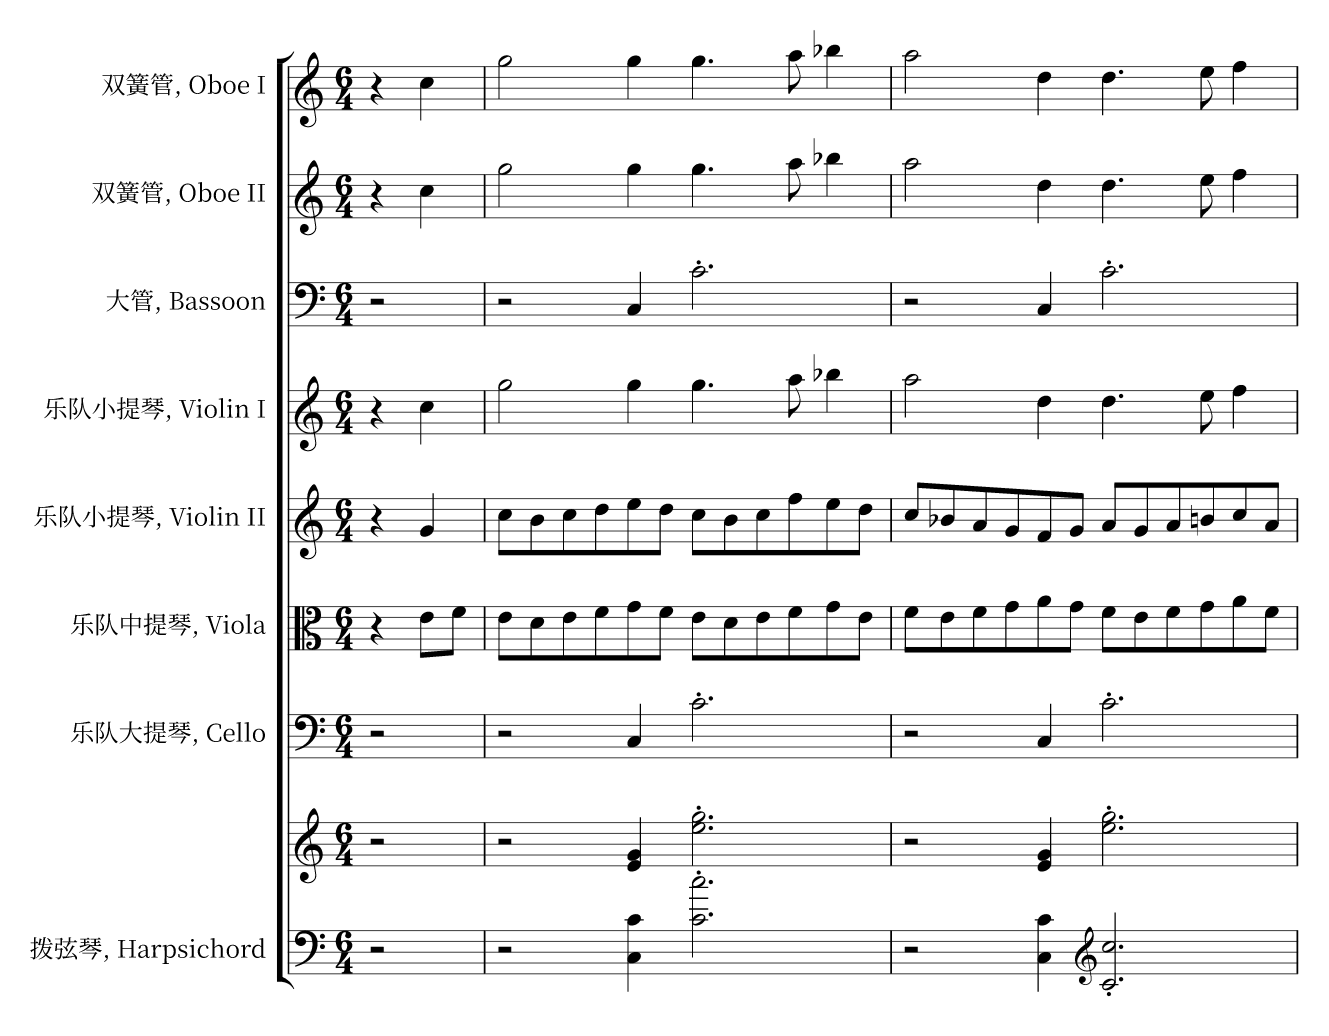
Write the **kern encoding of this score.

**kern	**kern	**kern	**kern	**kern	**kern	**kern	**kern	**kern
*part8	*part8	*part7	*part6	*part5	*part4	*part3	*part2	*part1
*staff9	*staff8	*staff7	*staff6	*staff5	*staff4	*staff3	*staff2	*staff1
*I"拨弦琴, Harpsichord	*	*I"乐队大提琴, Cello	*I"乐队中提琴, Viola	*I"乐队小提琴, Violin II	*I"乐队小提琴, Violin I	*I"大管, Bassoon	*I"双簧管, Oboe II	*I"双簧管, Oboe I
*I'Hch.	*	*	*	*	*	*I'Bsn.	*I'Ob.	*I'Ob.
*clefF4	*clefG2	*clefF4	*clefC3	*clefG2	*clefG2	*clefF4	*clefG2	*clefG2
*k[]	*k[]	*k[]	*k[]	*k[]	*k[]	*k[]	*k[]	*k[]
*M6/4	*M6/4	*M6/4	*M6/4	*M6/4	*M6/4	*M6/4	*M6/4	*M6/4
*MM176	*MM176	*MM176	*MM176	*MM176	*MM176	*MM176	*MM176	*MM176
=	=	=	=	=	=	=	=	=
2r	2r	2r	4r	4r	4r	2r	4r	4r
.	.	.	8e\L	4g/	4cc\	.	4cc\	4cc\
.	.	.	8f\J	.	.	.	.	.
=1	=1	=1	=1	=1	=1	=1	=1	=1
2r	2r	2r	8e\L	8cc\L	2gg\	2r	2gg\	2gg\
.	.	.	8d\	8b\	.	.	.	.
.	.	.	8e\	8cc\	.	.	.	.
.	.	.	8f\	8dd\	.	.	.	.
4C\ 4c\	4e/ 4g/	4C/	8g\	8ee\	4gg\	4C/	4gg\	4gg\
.	.	.	8f\J	8dd\J	.	.	.	.
2.c\' 2.cc\'	2.ee\' 2.gg\'	2.c'\	8e\L	8cc\L	4.gg\	2.c'\	4.gg\	4.gg\
.	.	.	8d\	8b\	.	.	.	.
.	.	.	8e\	8cc\	.	.	.	.
.	.	.	8f\	8ff\	8aa\	.	8aa\	8aa\
.	.	.	8g\	8ee\	4bb-X\	.	4bb-X\	4bb-X\
.	.	.	8e\J	8dd\J	.	.	.	.
=2	=2	=2	=2	=2	=2	=2	=2	=2
2r	2r	2r	8f\L	8cc/L	2aa\	2r	2aa\	2aa\
.	.	.	8e\	8b-X/	.	.	.	.
.	.	.	8f\	8a/	.	.	.	.
.	.	.	8g\	8g/	.	.	.	.
4C\ 4c\	4e/ 4g/	4C/	8a\	8f/	4dd\	4C/	4dd\	4dd\
.	.	.	8g\J	8g/J	.	.	.	.
*clefG2	*	*	*	*	*	*	*	*
2.c/' 2.cc/'	2.ee\' 2.gg\'	2.c'\	8f\L	8a/L	4.dd\	2.c'\	4.dd\	4.dd\
.	.	.	8e\	8g/	.	.	.	.
.	.	.	8f\	8a/	.	.	.	.
.	.	.	8g\	8bn/	8ee\	.	8ee\	8ee\
.	.	.	8a\	8cc/	4ff\	.	4ff\	4ff\
.	.	.	8f\J	8a/J	.	.	.	.
=	=	=	=	=	=	=	=	=
*-	*-	*-	*-	*-	*-	*-	*-	*-
